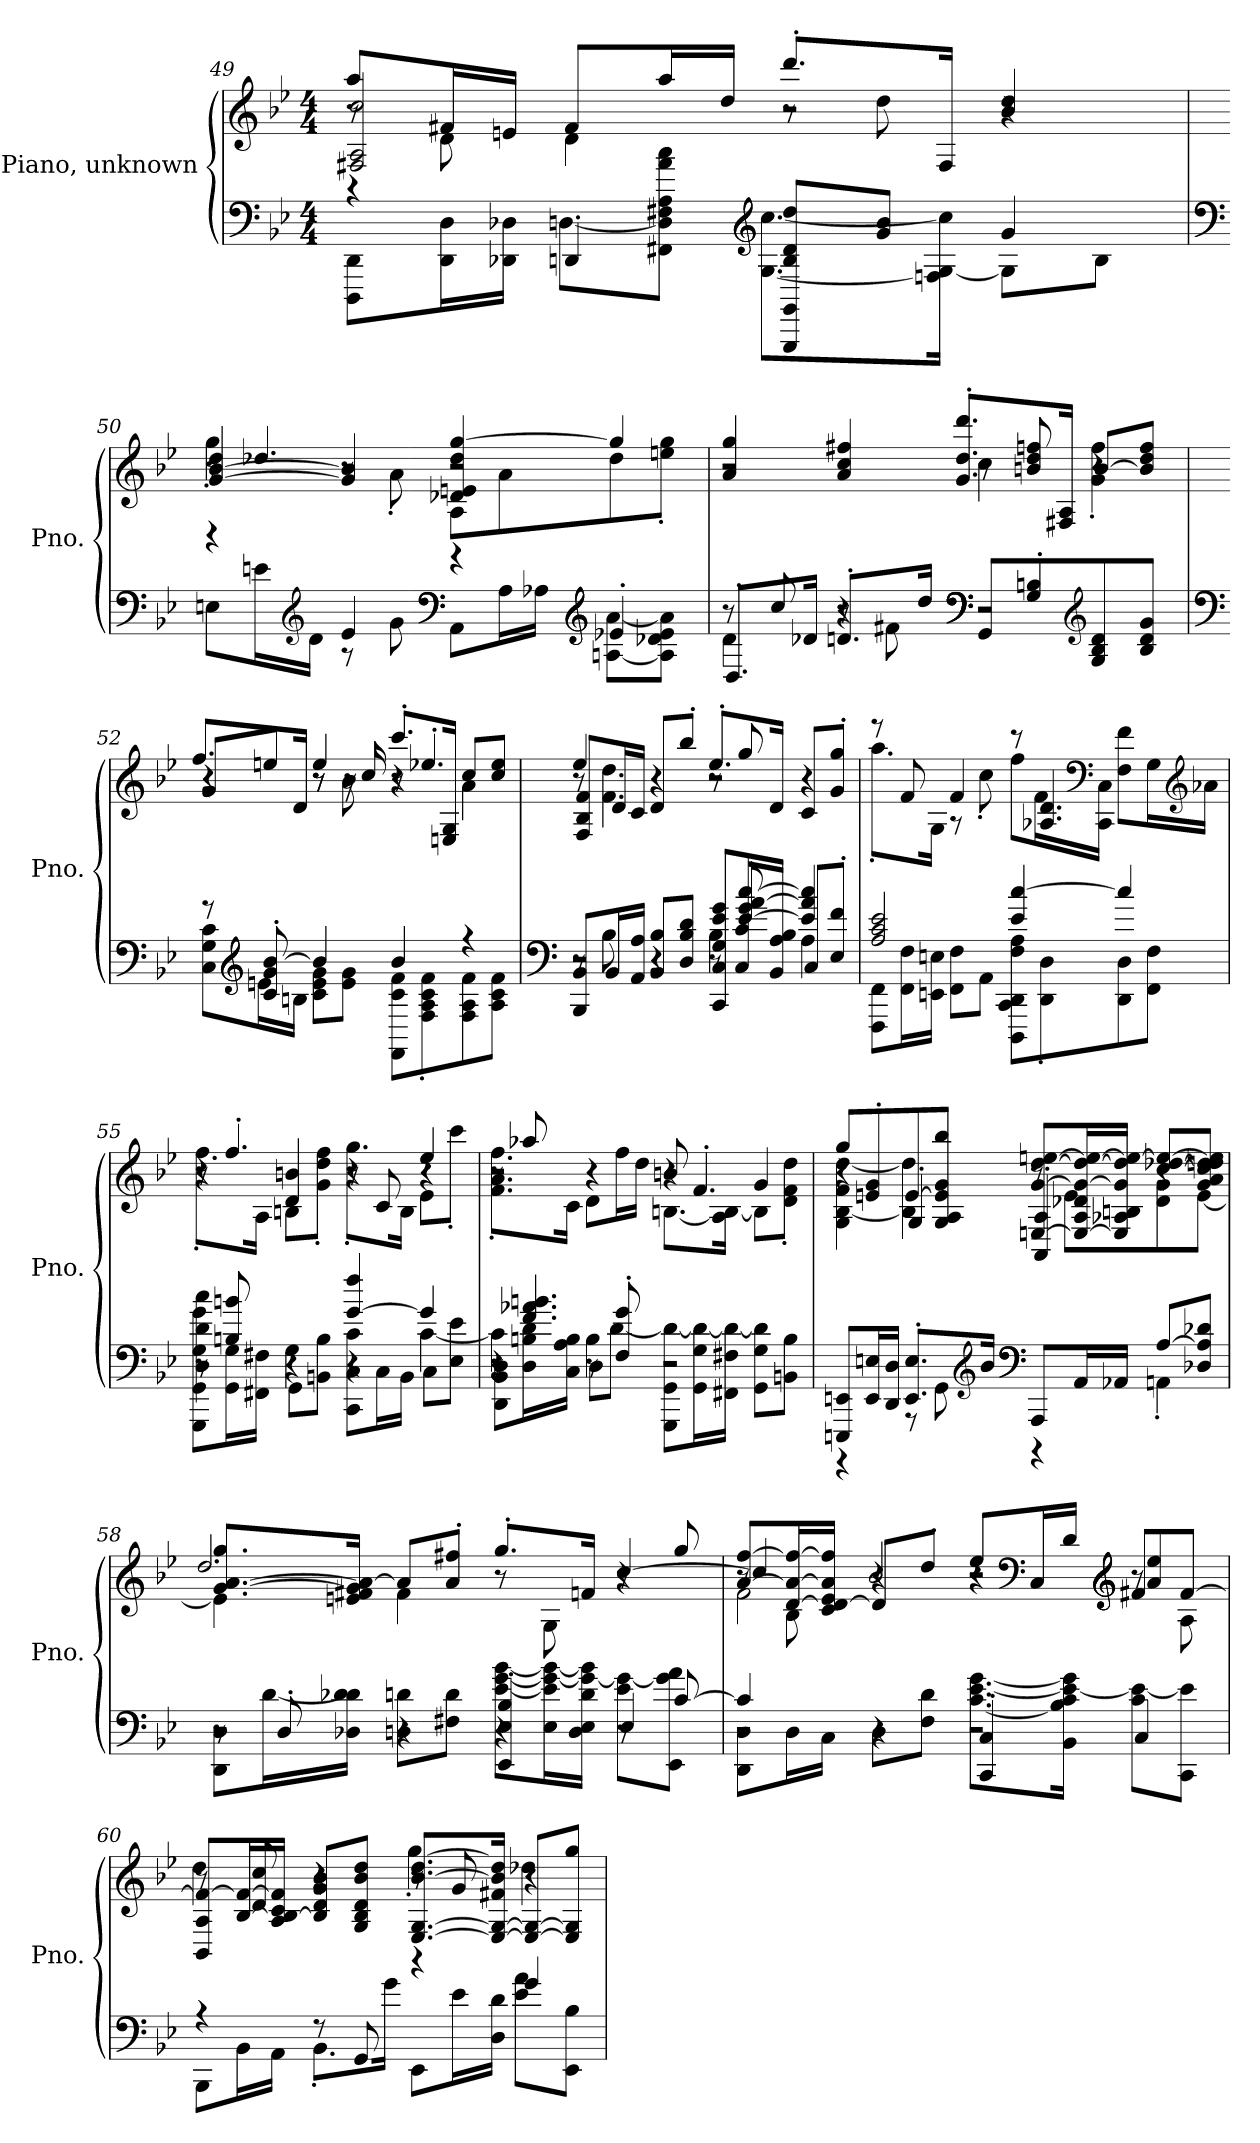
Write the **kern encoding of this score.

**kern	**kern
*part1	*part1
*staff2	*staff1
*I"Piano, unknown	*
*I'Pno.	*
*clefF4	*clefG2
*k[b-e-]	*k[b-e-]
*M4/4	*M4/4
=49	=49
*^	*^
*	*	*	*^
4r	8DDD\ 8DD\L	8aa/L	8r	2F#X/ 2A/ 2cc/
.	16DD\ 16D\L	16f#X/L	8d\	.
.	16DD-X\ 16D-X\JJ	16en/JJ	.	.
4DDn'/	[8Dn\L	8f#/L	4d\	.
.	8FF#X\ 8D\] 8F#X\ 8A\ 8a\ 8cc\J	16aa/L	.	.
.	.	16dd/JJ	.	.
*clefG2	*	*	*	*
8GGG/ 8GG/ 8B-/ 8d/ 8dd/L	[8.G\ [8.cc\L	8.ddd'/L	8r	2r
8g/ 8b-/J	.	.	8dd\	.
.	16Fn\ 16G\_ 16cc\]Jk	16F#/Jk	.	.
4g/	8G\L]	4b-/ 4dd/	4r	.
.	8B-\J	.	.	.
!!LO:LB:g=z	!!	!!
=50	=50	=50	=50	=50
*clefF4	*	*	*	*
4r	8En\L	8r	4gg'\	[4g/ [4b-/ 4dd/
.	16en\L	4.dd-X/	.	.
*clefG2	*	*	*	*
.	16d\JJ	.	.	.
4e/	8r	.	8r	4g/] 4b-/]
.	8g\	.	8a'\	.
*clefF4	*	*	*	*
4r	8AA\L	2r	8A\L	4d-X/ 4en/ 4dd-/ [4gg/
.	16A\L	.	8a\	.
.	16A-X\JJ	.	.	.
*clefG2	*	*	*	*
4e-X'/	[8An\ [8a\L	.	8dd-\	4gg/]
.	8A\] 8d-X\ 8e-\ 8a\]J	.	8een\' 8gg\'J	.
=51	=51	=51	=51	=51
*	*^	*	*	*
8r	4d\	8.D'/L	2r	2r	4a/ 4gg/
8cc/	.	.	.	.	.
.	.	16d-X/Jk	.	.	.
4r	8r	8.dn'/L	.	.	4a/ 4cc/ 4ff#X/
.	8f#X\	.	.	.	.
.	.	16dd/Jk	.	.	.
*clefF4	*	*	*	*	*
2r	2r	8GG/L	8r	4cc\	8.g/' 8.dd/' 8.ddd/'L
.	.	8G/' 8Bn/'	8bn/ 8dd/ 8ffn/	.	.
.	.	.	.	.	16F#X/ 16A/Jk
*clefG2	*	*	*	*	*
.	.	8G/ 8B/ 8d/	4r	4g\' 4ff\'	[8b/L
.	.	8B/ 8d/ 8g/J	.	.	8b/] 8dd/ 8ff/J
*v	*v	*v	*	*	*
!!LO:LB:g=z	!!	!!
=52	=52	=52	=52
*clefF4	*	*	*
*^	*	*	*
8r	8C\ 8G\ 8c\L	8g/L	4r	8.ff/L
*clefG2	*	*	*	*
8c/' 8g/' [8b-/'	16en\L	8een/J	.	.
.	16Bn\JJ	.	.	16d/Jk
4b-/]	8c\ 8e\ 8g\L	4ee/	8r	8r
.	8e\ 8g\J	.	8b-\	16r
.	.	.	.	16cc/
4b-/	8FF\ 8c\ 8f\L	8r	4r	8.ccc'/L
.	8F\' 8A\' 8c\' 8f\'	4.ee-X'/	.	.
.	.	.	.	16En/ 16G/Jk
4r	8F\ 8A\ 8f\	.	4a\	8cc/L
.	8A\ 8c\ 8f\J	.	.	8cc/ 8ee-/J
*v	*v	*	*	*
=53	=53	=53	=53
*clefF4	*	*	*
*^	*	*	*
*	*^	*	*	*
2r	8r	8BBB-/ 8BB-/L	4ee-/	8r	8F/ 8B-/ 8f/L
.	8B-\	16BB-/L	.	4.f\ 4.dd\	16d/L
.	.	16AA/ 16A/JJ	.	.	16c/JJ
.	4r	8BB-/ 8B-/L	4r	.	8d/L
.	.	8D/ 8B-/ 8d/J	.	.	8bb-'/J
8r	4B-\	8CC/ 8C/ 8G/ 8e-/ 8g/L	8r	2r	8.ee-'/L
[8e-/ 8g/ [8a/ [8cc/	.	16C/ 16c/L	8gg/	.	.
.	.	16BB-/ 16A/ 16B-/JJ	.	.	16d/Jk
4e-/] 4a/] 4cc/]	4A\	8C/L	4r	.	8c/L
.	.	8E-/' 8f/'J	.	.	8g/' 8gg/'J
*	*v	*v	*	*	*
*	*	*	*v	*v
!!LO:LB:g=z
=54	=54	=54	=54
2A/ 2c/ 2e-/	8FFF\ 8FF\L	8r	8.aa'\L
.	16FF\ 16F\L	8f/	.
.	16EEn\ 16En\JJ	.	16G\Jk
.	8FF\ 8F\L	4f/	8r
.	8AA\J	.	8cc'\
4e-/ [4cc/	8DDD\ 8CC\ 8DD\ 8F\ 8A\L	8r	8ff\L
.	8DD\' 8D\'	4.A-X/ 4.d/	16f\L
*	*	*clefF4	*
.	.	.	16CC\ 16C\JJ
4cc/]	8DD\ 8D\	.	8F\ 8f\L
.	8FF\ 8F\J	.	16G\L
*	*	*clefG2	*
.	.	.	16a-X\JJ
=55	=55	=55	=55
*	*^	*	*^
8r	4D\ 4d\ 4cc\	8GGG\ 8GG\ 8G\ 8g\L	8r	8.ff'\L	4r
8Bn/ 8bn/	.	16GG\ 16G\L	4.ff'/	.	.
.	.	16FF#X\ 16F#X\JJ	.	16A\Jk	.
4r	4G\	8GG\L	.	8Bn\L	4d/ 4bn/
.	.	8BBn\ 8B\J	.	8g\' 8dd\' 8ff\'J	.
[4g/ 4ff/	4r	8CC\ 8C\ 8c\L	4r	8.gg'\L	8r
.	.	16C\L	.	.	8c/
.	.	16BB\JJ	.	16B\Jk	.
4g/]	[4c\	8C\L	4ee-/	8e-\L	4r
.	.	8E-\ 8e-\J	.	8ccc'\J	.
!!LO:LB:g=z	!!	!!
=56	=56	=56	=56	=56	=56
*	*	*^	*	*	*
8r	4c\]	4r	8DD\ 8BB-\ 8D\L	8r	8.f\' 8.a\' 8.ff\'L	2r
4.f/ 4.a-X/ 4.bn/	.	.	16D\ 16Bn\ 16d\L	8aa-X/	.	.
.	.	.	16C\ 16A\ 16B\JJ	.	16c\Jk	.
.	4B\	8r	8D\L	4r	8d\L	.
.	.	8F/' 8g/'	[8d\J	.	16ff\L	.
.	.	.	.	.	16dd\JJ	.
2r	2r	2r	8GGG\ 8GG\ 8d\_L	8bn/	[8.Bn\L	4r
.	.	.	16GG\ 16G\ 16d\_L	4.f'/	.	.
.	.	.	16FF#X\ 16F#X\ 16d\_JJ	.	16A\ 16B\_Jk	.
.	.	.	8GG\ 8G\ 8d\]L	.	8B\L]	4g/
.	.	.	8BBn\ 8B\J	.	8d\' 8f\' 8dd\'J	.
*	*v	*v	*v	*	*	*
=57	=57	=57	=57	=57
8EEEn/ 8EEn/L	4r	8gg/L	4G\ [4B-\ 4f\ [4dd\	4r
16EE/ 16En/L	.	8en/' 8g/'	.	.
16DD/ 16D/JJ	.	.	.	.
8.EE/' 8.E/'L	8r	[8e/	4B-\] 4dd\]	4G'/
.	8GG\	8G/ 8A/ 8e/] 8g/ 8bb-/J	.	.
*clefG2	*	*	*	*
16b-/Jk	.	.	.	.
*clefF4	*	*	*	*
8AAA/L	4r	[8En/ [8g/ [8dd/ [8een/L	8r	4AA/' 4A/'
16AA/L	.	16E/_ 16A/ 16d-X/ 16g/_ 16dd/_ 16ee/_L	8e\L	.
16AA-X/JJ	.	16E/] 16A-X/ 16Bn/ 16g/] 16dd/] 16ee/_JJ	.	.
[8A/L	4AAn'\	[8cc/ [8dd-X/ 8ee/_L	8d-\ 8g\	4r
8D-X/ 8A/] 8d-X/J	.	8g/ 8a/ 8cc/] 8dd-/] 8ddn/ 8ee/]J	[8e\J	.
!!LO:PB:g=z	!!	!!
=58	=58	=58	=58	=58
*	*^	*	*	*
2r	8DD\ 8D\L	8r	[8.g/ [8.a/ 8.gg/L	4e\]	2.dd/
.	[16d\L	8D'/	.	.	.
.	16D-X\ 16d-X\ 16d\]JJ	.	16en/ 16f#X/ 16g/] 16a/_Jk	.	.
.	8Dn\ 8dn\L	4r	8a/L]	4f#\	.
.	8F#X\ 8d\J	.	8a/' 8ff#X/'J	.	.
4r	[8e-\ [8g\ [8b-\L	4EE-/' 4E-/' 4B-/'	8.gg'/L	8r	.
.	16E-\ 16e-\] 16g\_ 16b-\_L	.	.	8G\	.
.	16D\ 16E-\ 16d\ 16g\_ 16b-\]JJ	.	16fn/Jk	.	.
8r	8e-\ 8g\_L	4E-/	8r	4r	[4cc/
[8c/	8EE-\ 8g\] 8a\J	.	8gg/	.	.
=59	=59	=59	=59	=59	=59
*	*	*	*	*	*^
4c/]	8DD\ 8D\L	2r	[8a/ [8ff/L	2f\	4cc/]	8r
.	16D\L	.	[16d/ 16a/_ 16ff/_L	.	.	8B-\
.	16C\JJ	.	16c/ 16d/_ 16e-/ 16a/] 16ff/]JJ	.	.	.
4r	8D\L	.	8d/L]	.	2b-/	4r
.	8F\ 8d\J	.	8dd'/J	.	.	.
2r	[8.c\ [8.e-\ [8.g\L	4CC/' 4C/'	8ee-/L	2r	.	4r
*	*	*	*clefF4	*	*	*
.	.	.	16C/L	.	.	.
.	16BB-\ 16B-\ 16c\] 16e-\_ 16g\]Jk	.	16d/JJ	.	.	.
*	*	*	*clefG2	*	*	*
.	8c\ 8e-\_L	4C/	8f#X/L	.	4a/ 4ee-/	8r
.	8CC\ 8e-\]J	.	[8f#/J	.	.	8A\
*	*v	*v	*	*	*	*
*	*	*	*	*v	*v
!!LO:LB:g=z
=60	=60	=60	=60	=60
4r	8BBB-\L	8BB-/ 8A/ 8f#/_L	4dd\	8r
.	16BB-\L	[16B-/ 16f#/_L	.	8d/ 8cc/
.	16AA\JJ	16A/ 16B-/_ 16c/ 16f#/]JJ	.	.
8r	8.BB-'\L	8B-/] 8d/ 8g/ 8b-/L	4r	4r
8GG/	.	8G/ 8B-/ 8d/ 8b-/ 8dd/J	.	.
.	16g\Jk	.	.	.
4r	8EE-\L	[8.E-/ [8.G/ [8.b-/ [8.dd/L	4gg'\	8r
.	16e-\L	.	.	8g/
.	16D\ 16d\JJ	16E-/_ 16G/_ 16f#X/ 16b-/] 16dd/]Jk	.	.
4g/	8e-\ 8a\L	8E-/_ 8G/_L	4dd-X\	4r
.	8EE-\ 8B-\J	8E-/] 8G/] 8gg/J	.	.
*v	*v	*	*	*
*	*v	*v	*v
=	=
*-	*-
